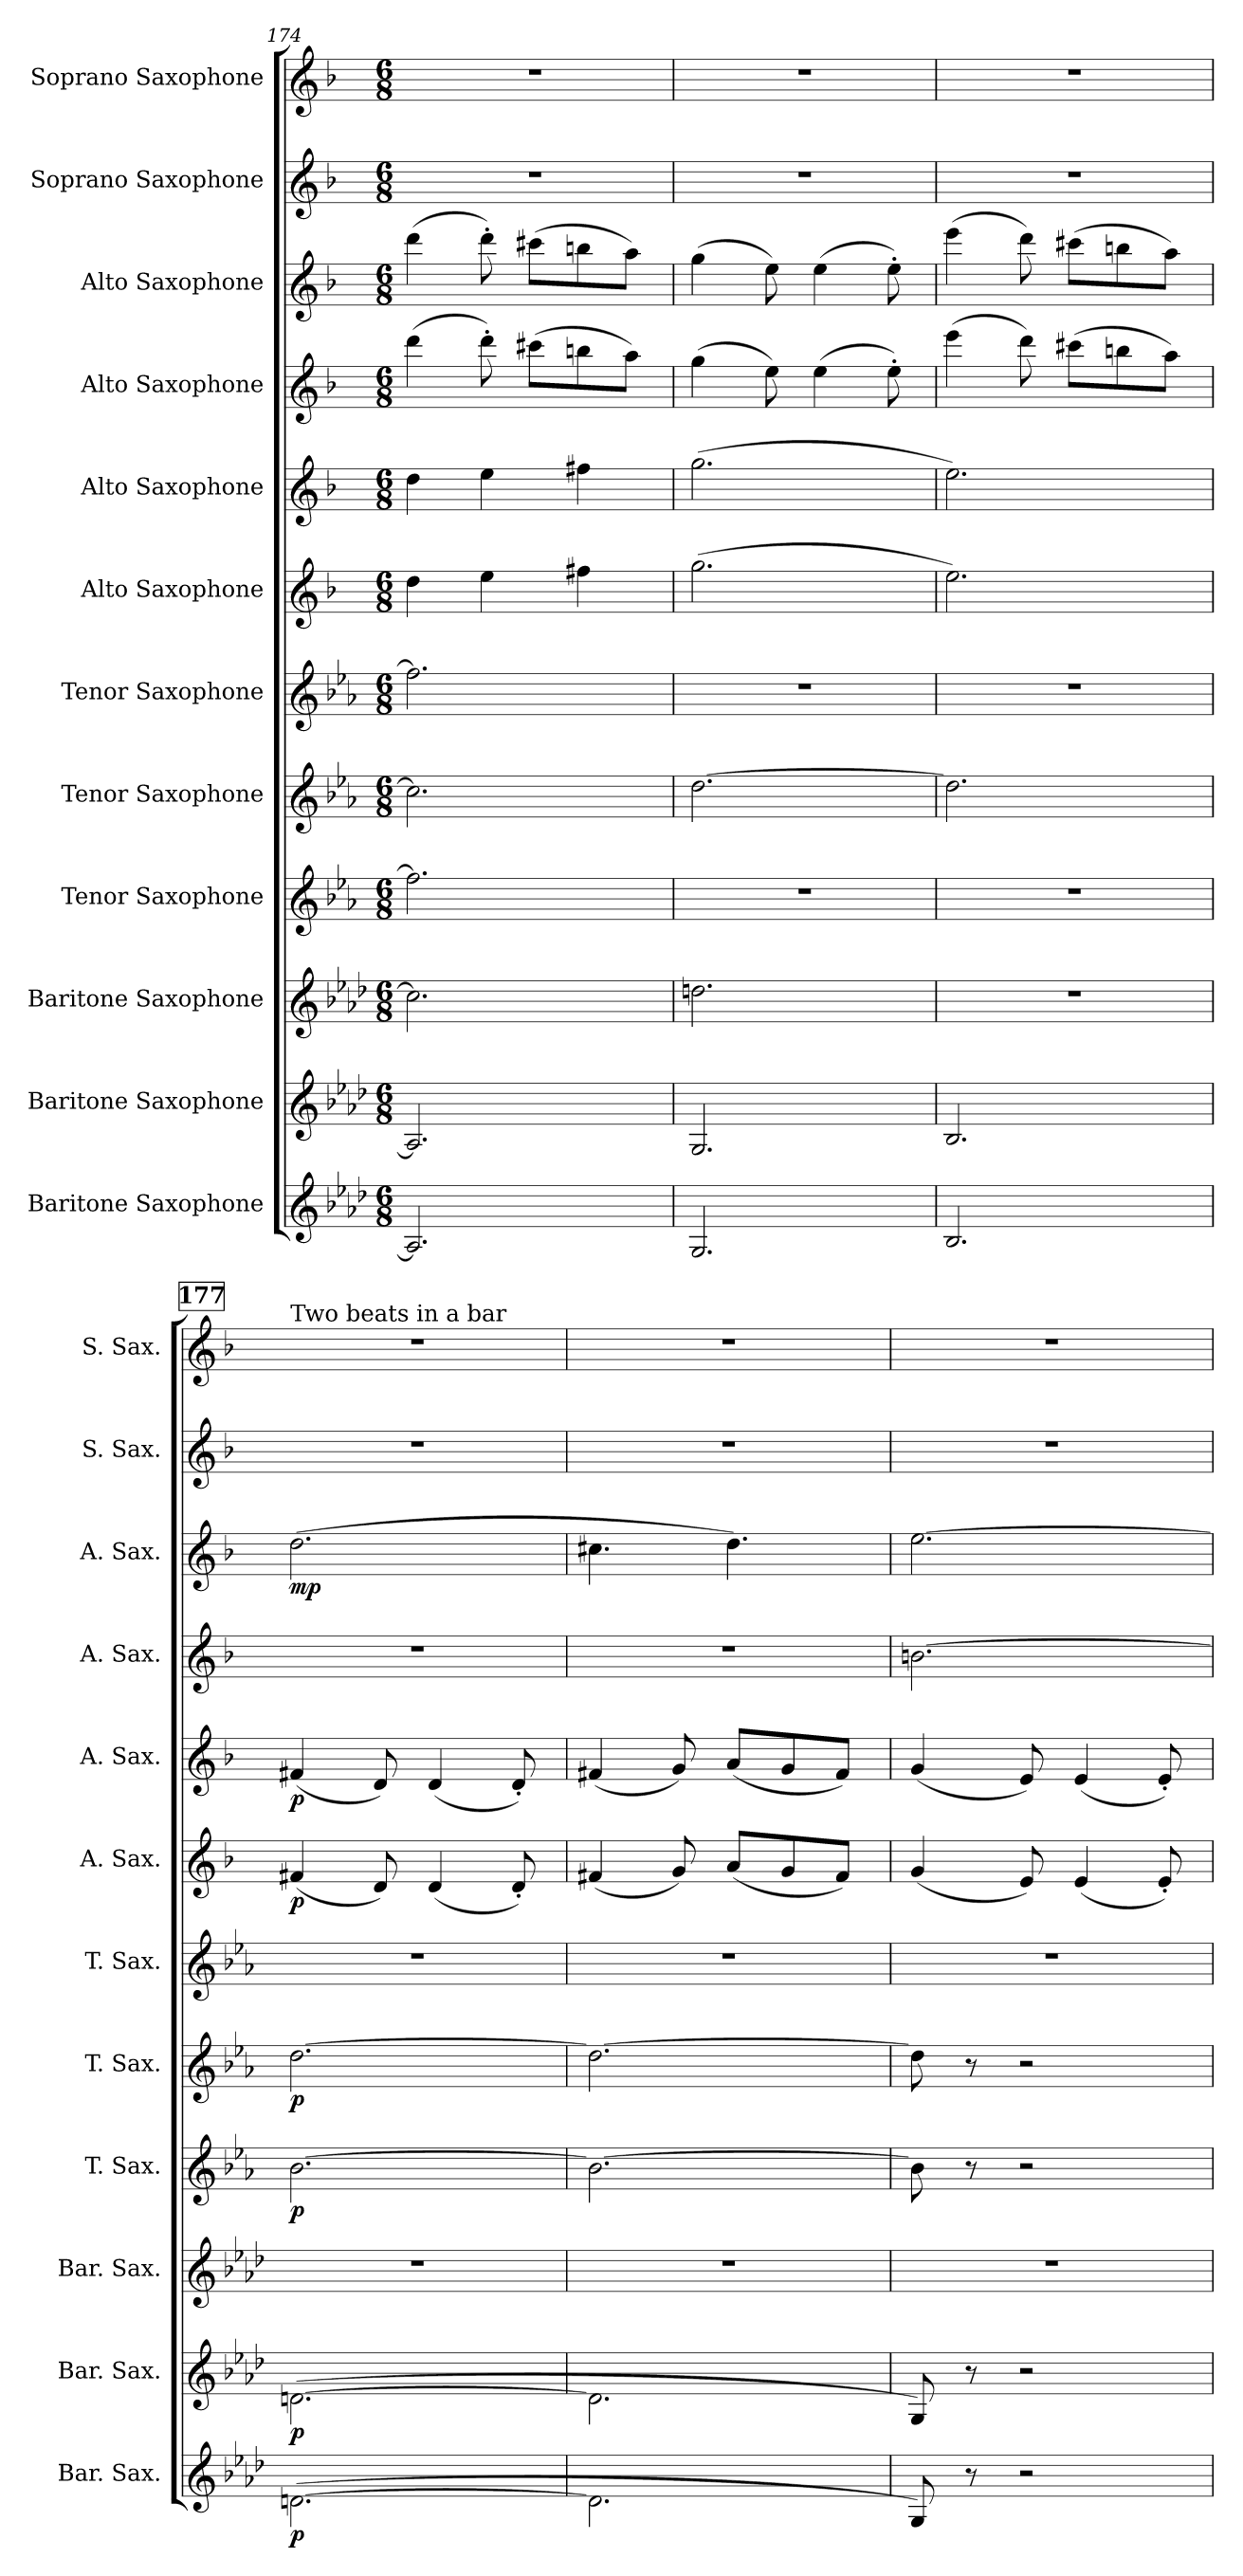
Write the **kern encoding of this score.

**kern	**dynam	**kern	**dynam	**kern	**kern	**dynam	**kern	**dynam	**kern	**kern	**dynam	**kern	**dynam	**kern	**kern	**dynam	**kern	**kern
*part12	*part12	*part11	*part11	*part10	*part9	*part9	*part8	*part8	*part7	*part6	*part6	*part5	*part5	*part4	*part3	*part3	*part2	*part1
*staff12	*staff12	*staff11	*staff11	*staff10	*staff9	*staff9	*staff8	*staff8	*staff7	*staff6	*staff6	*staff5	*staff5	*staff4	*staff3	*staff3	*staff2	*staff1
*I"Baritone Saxophone	*	*I"Baritone Saxophone	*	*I"Baritone Saxophone	*I"Tenor Saxophone	*	*I"Tenor Saxophone	*	*I"Tenor Saxophone	*I"Alto Saxophone	*	*I"Alto Saxophone	*	*I"Alto Saxophone	*I"Alto Saxophone	*	*I"Soprano Saxophone	*I"Soprano Saxophone
*I'Bar. Sax.	*	*I'Bar. Sax.	*	*I'Bar. Sax.	*I'T. Sax.	*	*I'T. Sax.	*	*I'T. Sax.	*I'A. Sax.	*	*I'A. Sax.	*	*I'A. Sax.	*I'A. Sax.	*	*I'S. Sax.	*I'S. Sax.
*clefG2	*	*clefG2	*	*clefG2	*clefG2	*	*clefG2	*	*clefG2	*clefG2	*	*clefG2	*	*clefG2	*clefG2	*	*clefG2	*clefG2
*ITrd12c21	*	*ITrd12c21	*	*ITrd12c21	*ITrd8c14	*	*ITrd8c14	*	*ITrd8c14	*ITrd5c9	*	*ITrd5c9	*	*ITrd5c9	*ITrd5c9	*	*ITrd1c2	*ITrd1c2
*k[b-e-a-d-]	*	*k[b-e-a-d-]	*	*k[b-e-a-d-]	*k[b-e-a-]	*	*k[b-e-a-]	*	*k[b-e-a-]	*k[b-e-a-d-]	*	*k[b-e-a-d-]	*	*k[b-e-a-d-]	*k[b-e-a-d-]	*	*k[b-e-a-]	*k[b-e-a-]
*M6/8	*	*M6/8	*	*M6/8	*M6/8	*	*M6/8	*	*M6/8	*M6/8	*	*M6/8	*	*M6/8	*M6/8	*	*M6/8	*M6/8
=174	=174	=174	=174	=174	=174	=174	=174	=174	=174	=174	=174	=174	=174	=174	=174	=174	=174	=174
2.AA/]	.	2.AA/]	.	2.c\]	2.f\]	.	2.c\]	.	2.f\]	4f\	.	4f\	.	(4ff\	(4ff\	.	2.r	2.r
.	.	.	.	.	.	.	.	.	.	4g\	.	4g\	.	8ff'\)	8ff'\)	.	.	.
.	.	.	.	.	.	.	.	.	.	.	.	.	.	(8een\L	(8een\L	.	.	.
.	.	.	.	.	.	.	.	.	.	4an\	.	4an\	.	8ddn\	8ddn\	.	.	.
.	.	.	.	.	.	.	.	.	.	.	.	.	.	8cc\J)	8cc\J)	.	.	.
=175	=175	=175	=175	=175	=175	=175	=175	=175	=175	=175	=175	=175	=175	=175	=175	=175	=175	=175
2.GG/	.	2.GG/	.	2.dn\	2.r	.	[2.d\	.	2.r	(2.b-\	.	(2.b-\	.	(4b-\	(4b-\	.	2.r	2.r
.	.	.	.	.	.	.	.	.	.	.	.	.	.	8g\)	8g\)	.	.	.
.	.	.	.	.	.	.	.	.	.	.	.	.	.	(4g\	(4g\	.	.	.
.	.	.	.	.	.	.	.	.	.	.	.	.	.	8g'\)	8g'\)	.	.	.
=176	=176	=176	=176	=176	=176	=176	=176	=176	=176	=176	=176	=176	=176	=176	=176	=176	=176	=176
2.BB-/	.	2.BB-/	.	2.r	2.r	.	2.d\]	.	2.r	2.g\)	.	2.g\)	.	(4gg\	(4gg\	.	2.r	2.r
.	.	.	.	.	.	.	.	.	.	.	.	.	.	8ff\)	8ff\)	.	.	.
.	.	.	.	.	.	.	.	.	.	.	.	.	.	(8een\L	(8een\L	.	.	.
.	.	.	.	.	.	.	.	.	.	.	.	.	.	8ddn\	8ddn\	.	.	.
.	.	.	.	.	.	.	.	.	.	.	.	.	.	8cc\J)	8cc\J)	.	.	.
!!LO:REH:place=s1:a:B:fs=14:t=177
=177	=177	=177	=177	=177	=177	=177	=177	=177	=177	=177	=177	=177	=177	=177	=177	=177	=177	=177
!	!	!	!	!	!	!	!	!	!	!	!	!	!	!	!	!	!	!LO:TX:a:t=Two beats in a bar
!	!LO:DY:b	!	!LO:DY:b	!	!	!LO:DY:b	!	!LO:DY:b	!	!	!LO:DY:b	!	!LO:DY:b	!	!	!LO:DY:b	!	!
([2.Dn\	p	([2.Dn\	p	2.r	[2.B-\	p	[2.d\	p	2.r	(4An/	p	(4An/	p	2.r	(2.f\	mp	2.r	2.r
.	.	.	.	.	.	.	.	.	.	8F/)	.	8F/)	.	.	.	.	.	.
.	.	.	.	.	.	.	.	.	.	(4F/	.	(4F/	.	.	.	.	.	.
.	.	.	.	.	.	.	.	.	.	8F'/)	.	8F'/)	.	.	.	.	.	.
!!LO:PB:g=z
=178	=178	=178	=178	=178	=178	=178	=178	=178	=178	=178	=178	=178	=178	=178	=178	=178	=178	=178
2.D\]	.	2.D\]	.	2.r	2.B-\_	.	2.d\_	.	2.r	(4An/	.	(4An/	.	2.r	4.en\	.	2.r	2.r
.	.	.	.	.	.	.	.	.	.	8B-/)	.	8B-/)	.	.	.	.	.	.
.	.	.	.	.	.	.	.	.	.	(8c/L	.	(8c/L	.	.	4.f\)	.	.	.
.	.	.	.	.	.	.	.	.	.	8B-/	.	8B-/	.	.	.	.	.	.
.	.	.	.	.	.	.	.	.	.	8A/J)	.	8A/J)	.	.	.	.	.	.
=179	=179	=179	=179	=179	=179	=179	=179	=179	=179	=179	=179	=179	=179	=179	=179	=179	=179	=179
8GG/)	.	8GG/)	.	2.r	8B-\]	.	8d\]	.	2.r	(4B-/	.	(4B-/	.	[2.dn\	[2.g\	.	2.r	2.r
8r	.	8r	.	.	8r	.	8r	.	.	.	.	.	.	.	.	.	.	.
2r	.	2r	.	.	2r	.	2r	.	.	8G/)	.	8G/)	.	.	.	.	.	.
.	.	.	.	.	.	.	.	.	.	(4G/	.	(4G/	.	.	.	.	.	.
.	.	.	.	.	.	.	.	.	.	8G'/)	.	8G'/)	.	.	.	.	.	.
=	=	=	=	=	=	=	=	=	=	=	=	=	=	=	=	=	=	=
*-	*-	*-	*-	*-	*-	*-	*-	*-	*-	*-	*-	*-	*-	*-	*-	*-	*-	*-
